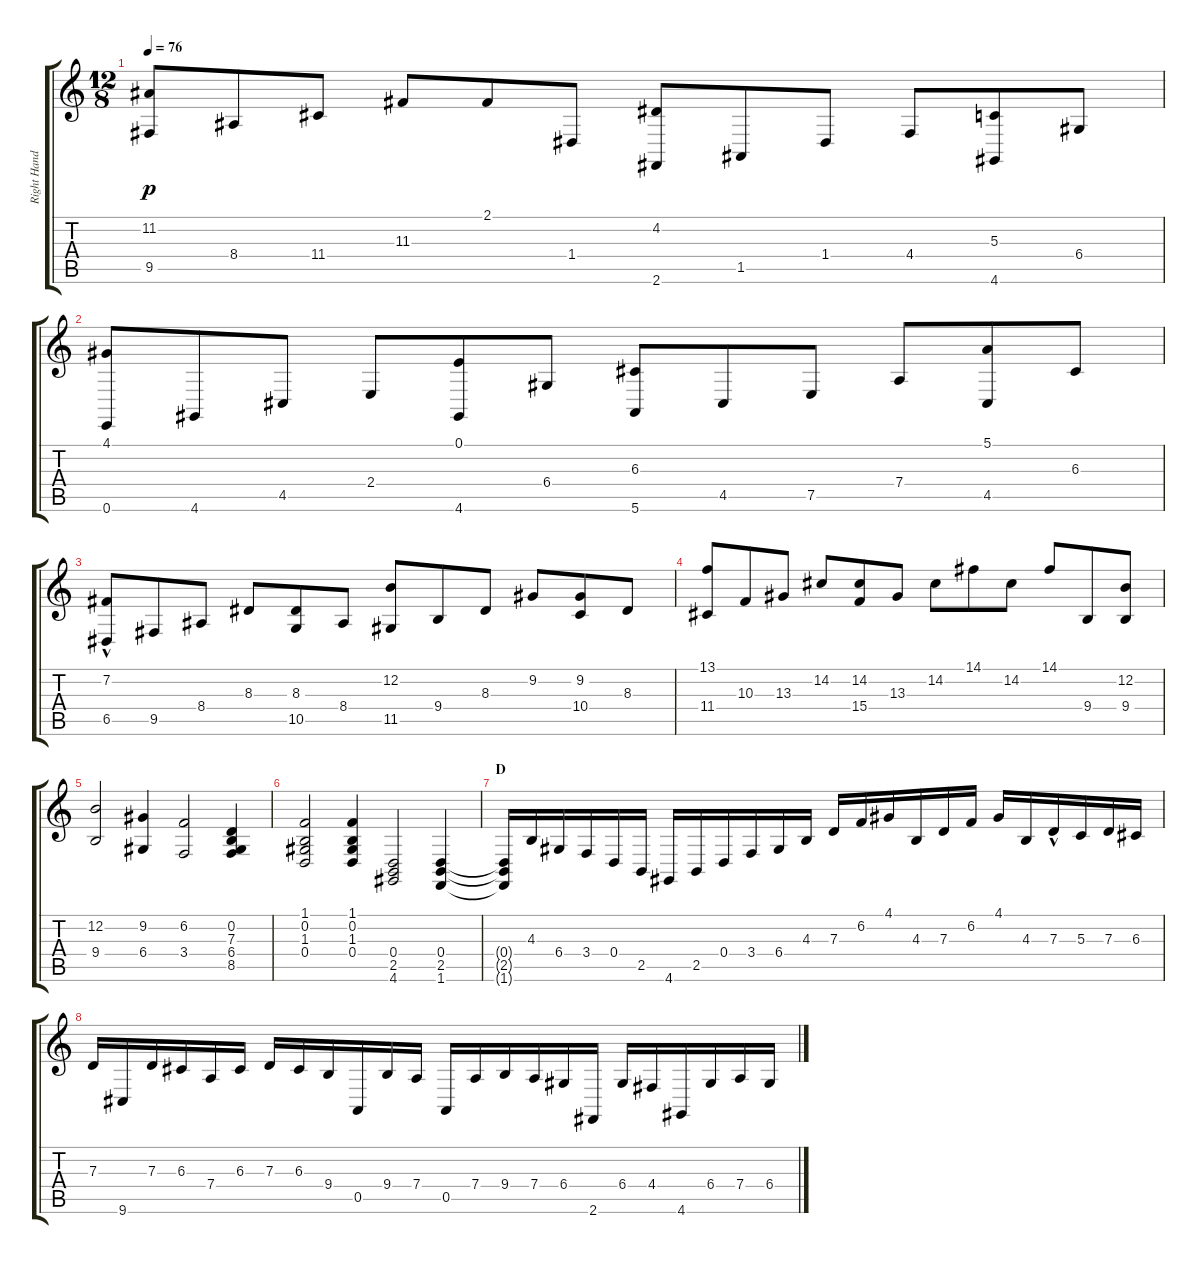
\track ("Right Hand" "Right Hand") {instrument acousticgrandpiano}
\staff {score tabs}
\tuning (E4 B3 G3 D3 A2 E2) {hide}
\ts (12 8)
\tempo 76
\clef g2
\ks c
(11.2 9.5).8{dy p} 8.4.8 11.4.8 11.3.8 2.1.8 1.4.8 (4.2 2.6).8 1.5.8 1.4.8 4.4.8 (5.3 4.6).8 6.4.8 |
(4.1 0.6).8 4.6.8 4.5.8 2.4.8 (0.1 4.6).8 6.4.8 (6.3 5.6).8 4.5.8 7.5.8 7.4.8 (5.1 4.5).8 6.3.8 |
(7.2 6.5{hac}).8 9.5.8 8.4.8 8.3.8 (8.3 10.5).8 8.4.8 (12.2 11.5).8 9.4.8 8.3.8 9.2.8 (9.2 10.4).8 8.3.8 |
(13.1 11.4).8 10.3.8 13.3.8 14.2.8 (14.2 15.4).8 13.3.8 14.2.8 14.1.8 14.2.8 14.1.8 9.4.8 (12.2 9.4).8 |
(12.2 9.4).2 (9.2 6.4).4 (6.2 3.4).2 (0.2 7.3 6.4 8.5).4 |
(1.1 0.2 1.3 0.4).2 (1.1 0.2 1.3 0.4).4 (0.4 2.5 4.6).2 (0.4 2.5 1.6).4 |
\section ("" "D")
(0.4{t} 2.5{t} 1.6{t}).16 4.3.16 6.4.16 3.4.16 0.4.16 2.5.16 4.6.16 2.5.16 0.4.16 3.4.16 6.4.16 4.3.16 7.3.16 6.2.16 4.1.16 4.3.16 7.3.16 6.2.16 4.1.16 4.3.16 7.3{hac}.16 5.3.16 7.3.16 6.3.16 |
7.3.16 9.6.16 7.3.16 6.3.16 7.4.16 6.3.16 7.3.16 6.3.16 9.4.16 0.5.16 9.4.16 7.4.16 0.5.16 7.4.16 9.4.16 7.4.16 6.4.16 2.6.16 6.4.16 4.4.16 4.6.16 6.4.16 7.4.16 6.4.16
